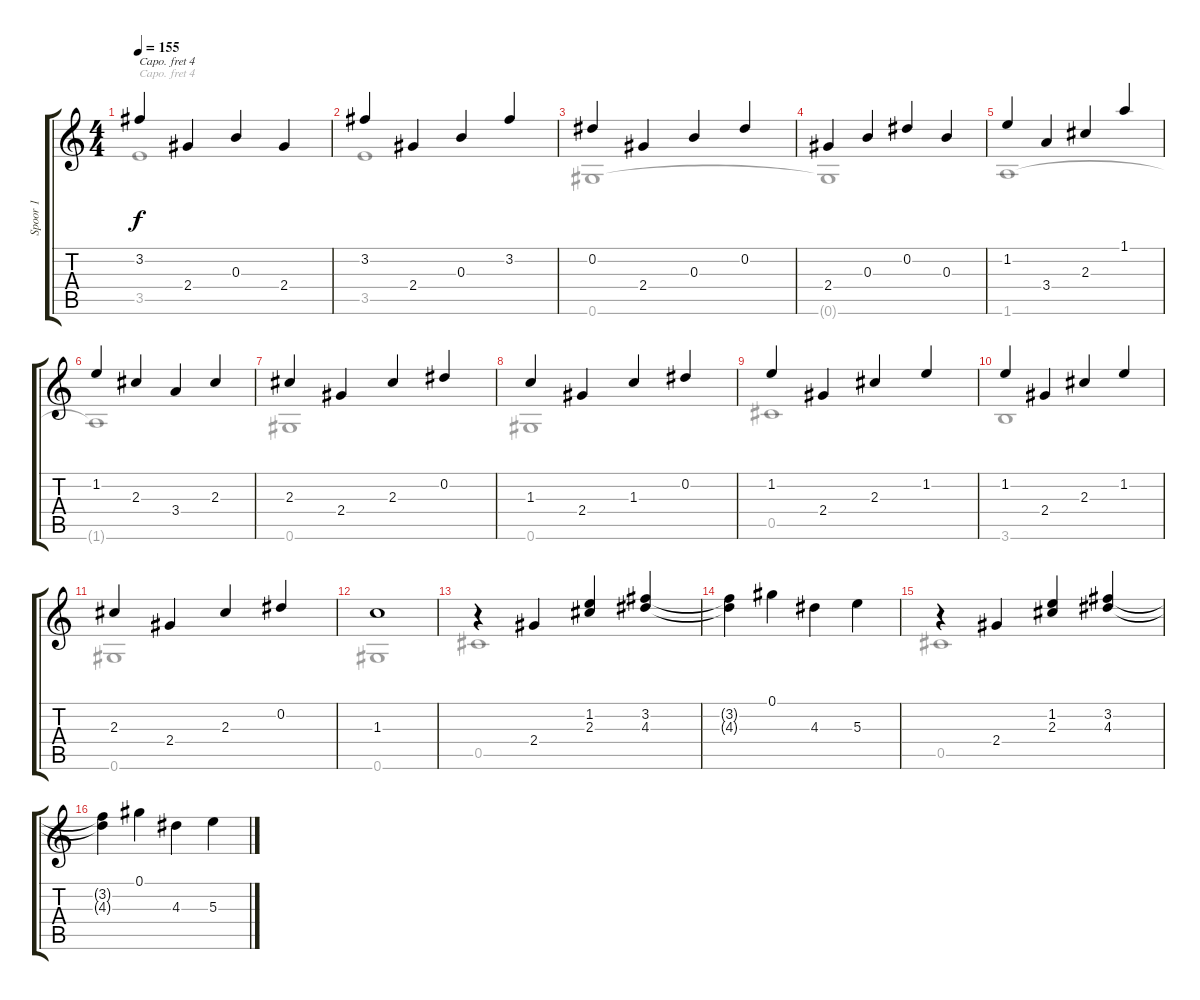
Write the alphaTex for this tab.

\track ("Spoor 1" "Spoor 1") {instrument acousticguitarsteel}
\staff {score tabs}
\capo 4
\tuning (E4 B3 G3 D3 A2 E2) {hide}
\voice
\ts (4 4)
\tempo 155
\clef g2
\ks c
3.2.4{dy f} 2.4.4 0.3.4 2.4.4 |
3.2.4 2.4.4 0.3.4 3.2.4 |
0.2.4 2.4.4 0.3.4 0.2.4 |
2.4.4 0.3.4 0.2.4 0.3.4 |
1.2.4 3.4.4 2.3.4 1.1.4 |
1.2.4 2.3.4 3.4.4 2.3.4 |
2.3.4 2.4.4 2.3.4 0.2.4 |
1.3.4 2.4.4 1.3.4 0.2.4 |
1.2.4 2.4.4 2.3.4 1.2.4 |
1.2.4 2.4.4 2.3.4 1.2.4 |
2.3.4 2.4.4 2.3.4 0.2.4 |
1.3.1 |
r.4 2.4.4 (1.2 2.3).4 (3.2 4.3).4 |
(3.2{t} 4.3{t}).4 0.1.4 4.3.4 5.3.4 |
r.4 2.4.4 (1.2 2.3).4 (3.2 4.3).4 |
(3.2{t} 4.3{t}).4 0.1.4 4.3.4 5.3.4
\voice
\clef g2
\ottava regular
\simile none
\ks c
3.5.1{dy f} |
3.5.1 |
0.6.1 |
0.6{t}.1 |
1.6.1 |
1.6{t}.1 |
0.6.1 |
0.6.1 |
0.5.1 |
3.6.1 |
0.6.1 |
0.6.1 |
0.5.1 |
|
0.5.1 |
